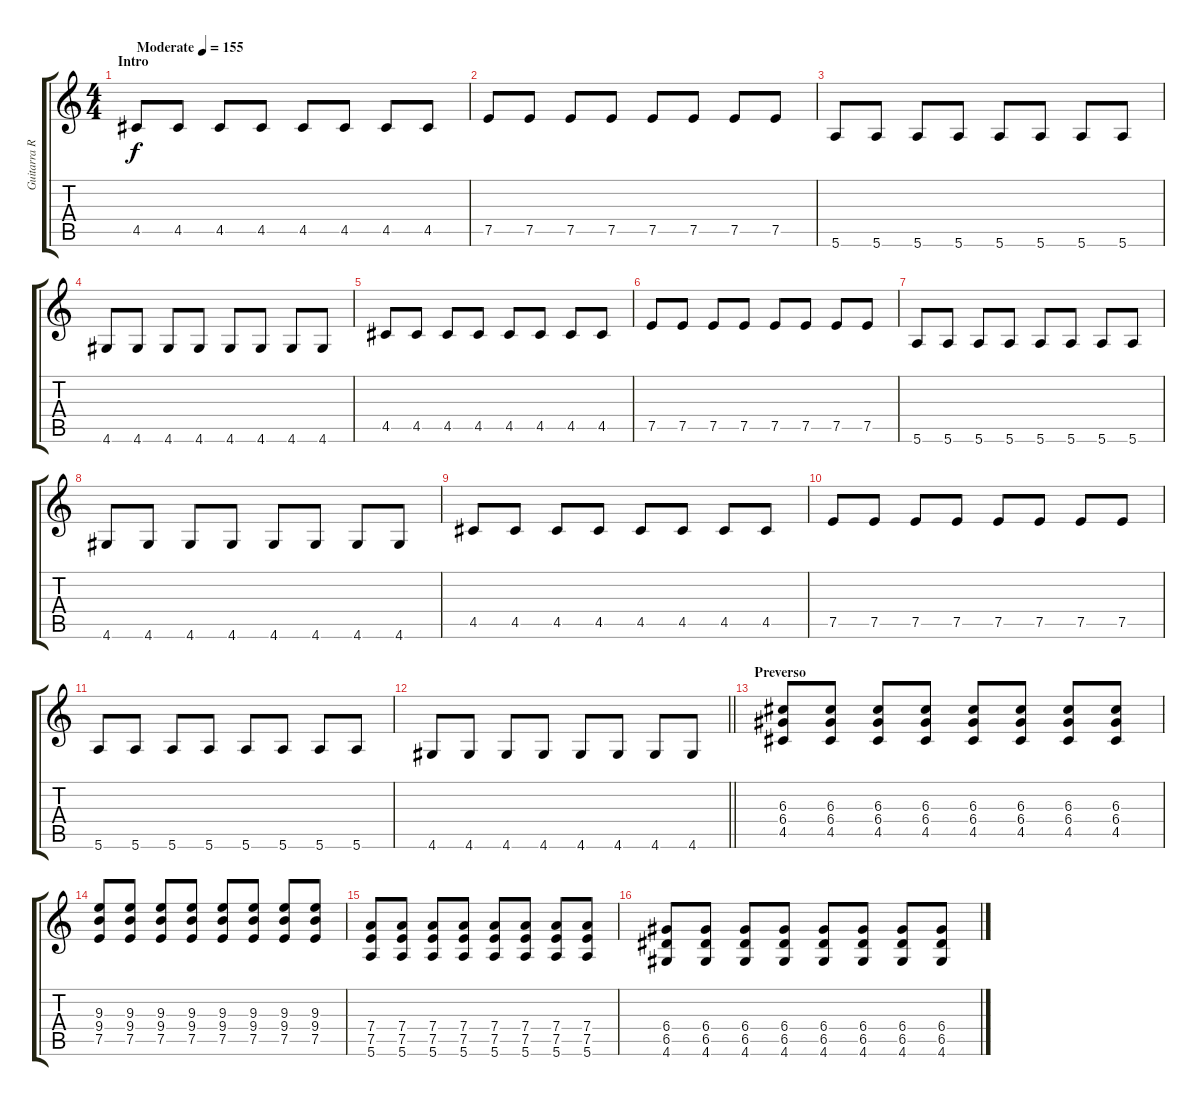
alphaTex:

\track ("Guitarra Rítimica (David)" "Guitarra R") {instrument distortionguitar}
\staff {score tabs}
\tuning (E4 B3 G3 D3 A2 E2) {hide}
\ts (4 4)
\section ("" "Intro")
\tempo (155 "Moderate")
\clef g2
\ks c
4.5.8{dy f instrument distortionguitar} 4.5.8 4.5.8 4.5.8 4.5.8 4.5.8 4.5.8 4.5.8 |
7.5.8 7.5.8 7.5.8 7.5.8 7.5.8 7.5.8 7.5.8 7.5.8 |
5.6.8 5.6.8 5.6.8 5.6.8 5.6.8 5.6.8 5.6.8 5.6.8 |
4.6.8 4.6.8 4.6.8 4.6.8 4.6.8 4.6.8 4.6.8 4.6.8 |
4.5.8 4.5.8 4.5.8 4.5.8 4.5.8 4.5.8 4.5.8 4.5.8 |
7.5.8 7.5.8 7.5.8 7.5.8 7.5.8 7.5.8 7.5.8 7.5.8 |
5.6.8 5.6.8 5.6.8 5.6.8 5.6.8 5.6.8 5.6.8 5.6.8 |
4.6.8 4.6.8 4.6.8 4.6.8 4.6.8 4.6.8 4.6.8 4.6.8 |
4.5.8 4.5.8 4.5.8 4.5.8 4.5.8 4.5.8 4.5.8 4.5.8 |
7.5.8 7.5.8 7.5.8 7.5.8 7.5.8 7.5.8 7.5.8 7.5.8 |
5.6.8 5.6.8 5.6.8 5.6.8 5.6.8 5.6.8 5.6.8 5.6.8 |
\barLineRight lightlight
4.6.8 4.6.8 4.6.8 4.6.8 4.6.8 4.6.8 4.6.8 4.6.8 |
\section ("" "Preverso")
(6.3 6.4 4.5).8 (6.3 6.4 4.5).8 (6.3 6.4 4.5).8 (6.3 6.4 4.5).8 (6.3 6.4 4.5).8 (6.3 6.4 4.5).8 (6.3 6.4 4.5).8 (6.3 6.4 4.5).8 |
(9.3 9.4 7.5).8 (9.3 9.4 7.5).8 (9.3 9.4 7.5).8 (9.3 9.4 7.5).8 (9.3 9.4 7.5).8 (9.3 9.4 7.5).8 (9.3 9.4 7.5).8 (9.3 9.4 7.5).8 |
(7.4 7.5 5.6).8 (7.4 7.5 5.6).8 (7.4 7.5 5.6).8 (7.4 7.5 5.6).8 (7.4 7.5 5.6).8 (7.4 7.5 5.6).8 (7.4 7.5 5.6).8 (7.4 7.5 5.6).8 |
(6.4 6.5 4.6).8 (6.4 6.5 4.6).8 (6.4 6.5 4.6).8 (6.4 6.5 4.6).8 (6.4 6.5 4.6).8 (6.4 6.5 4.6).8 (6.4 6.5 4.6).8 (6.4 6.5 4.6).8
